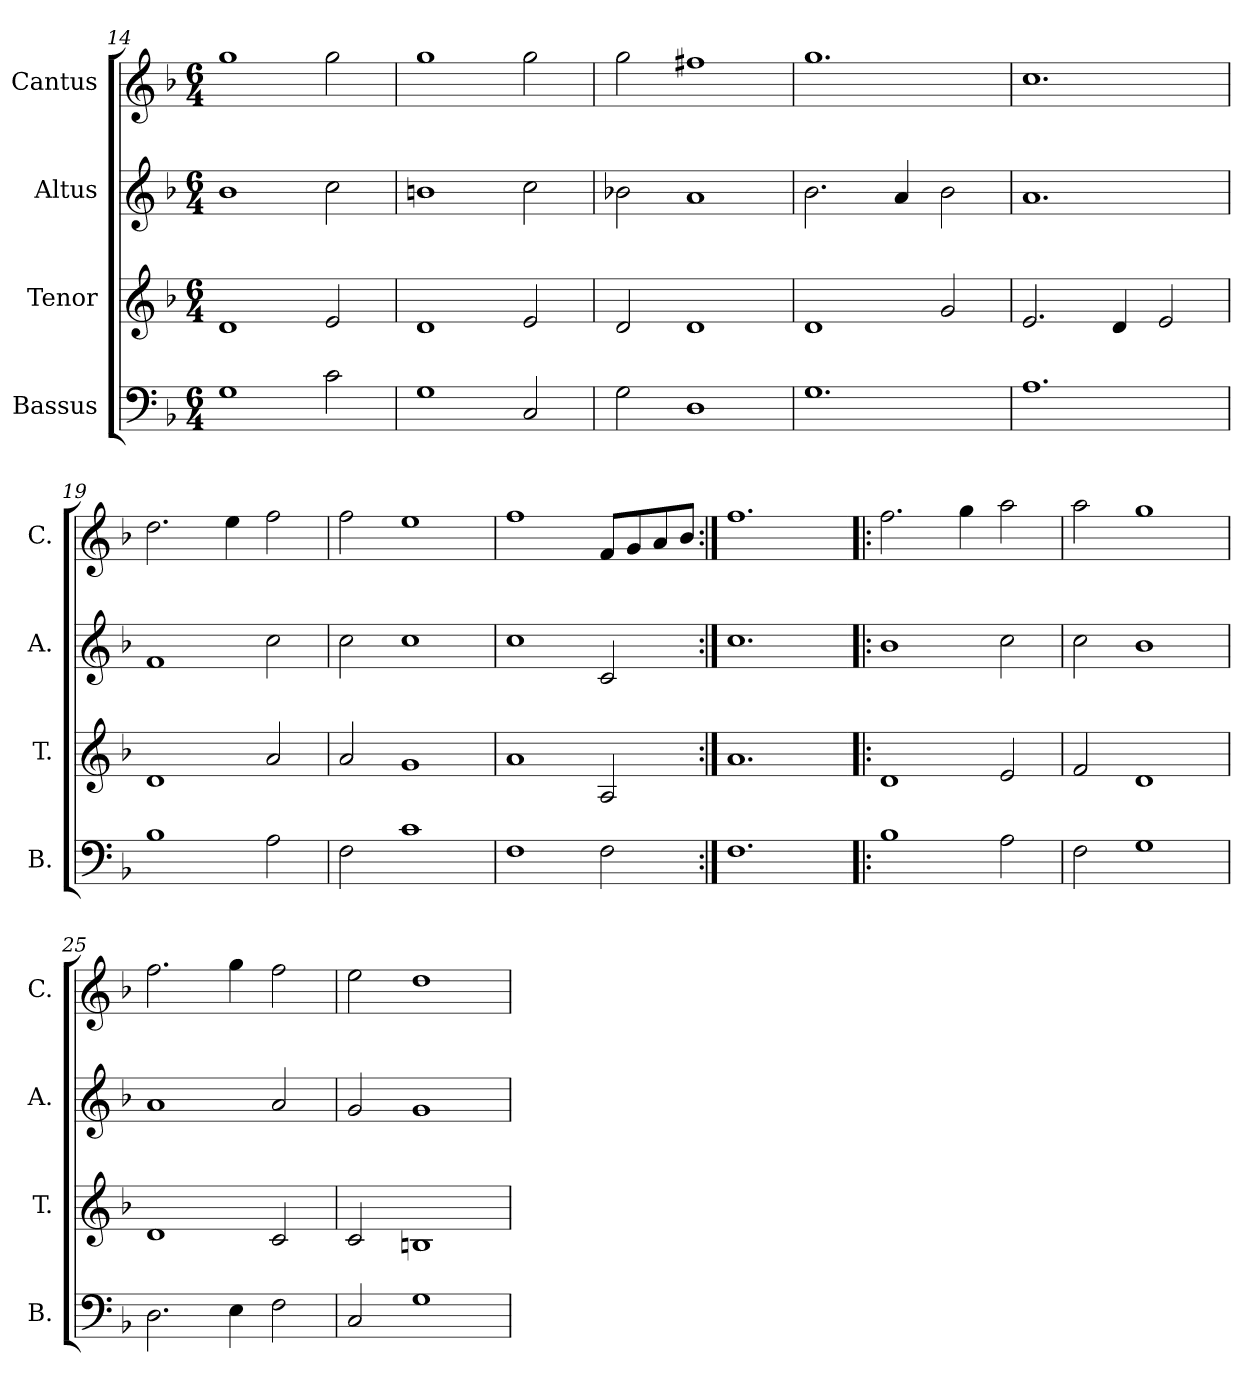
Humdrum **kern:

**kern	**kern	**kern	**kern
*part4	*part3	*part2	*part1
*staff4	*staff3	*staff2	*staff1
*I"Bassus	*I"Tenor	*I"Altus	*I"Cantus
*I'B.	*I'T.	*I'A.	*I'C.
*clefF4	*clefG2	*clefG2	*clefG2
*k[b-]	*k[b-]	*k[b-]	*k[b-]
*F:	*F:	*F:	*F:
*M6/4	*M6/4	*M6/4	*M6/4
=14	=14	=14	=14
1G\	1d/	1b-\	1gg\
2c\	2e/	2cc\	2gg\
=15	=15	=15	=15
1G\	1d/	1bn\	1gg\
2C/	2e/	2cc\	2gg\
=16	=16	=16	=16
2G\	2d/	2b-X\	2gg\
1D\	1d/	1a/	1ff#X\
=17	=17	=17	=17
1.G\	1d/	2.b-\	1.gg\
.	.	4a/	.
.	2g/	2b-\	.
=18	=18	=18	=18
1.A\	2.e/	1.a/	1.cc\
.	4d/	.	.
.	2e/	.	.
=19	=19	=19	=19
1B-\	1d/	1f/	2.dd\
.	.	.	4ee\
2A\	2a/	2cc\	2ff\
=20	=20	=20	=20
2F\	2a/	2cc\	2ff\
1c\	1g/	1cc\	1ee\
=21	=21	=21	=21
1F\	1a/	1cc\	1ff\
2F\	2A/	2c/	8f/L
.	.	.	8g/
.	.	.	8a/
.	.	.	8b-/J
=22:|!	=22:|!	=22:|!	=22:|!
1.F\	1.a/	1.cc\	1.ff\
!!LO:LB:g=z
=23!|:	=23!|:	=23!|:	=23!|:
1B-\	1d/	1b-\	2.ff\
.	.	.	4gg\
2A\	2e/	2cc\	2aa\
=24	=24	=24	=24
2F\	2f/	2cc\	2aa\
1G\	1d/	1b-\	1gg\
=25	=25	=25	=25
2.D\	1d/	1a/	2.ff\
4E\	.	.	4gg\
2F\	2c/	2a/	2ff\
=26	=26	=26	=26
2C/	2c/	2g/	2ee\
1G\	1Bn/	1g/	1dd\
=	=	=	=
*-	*-	*-	*-
